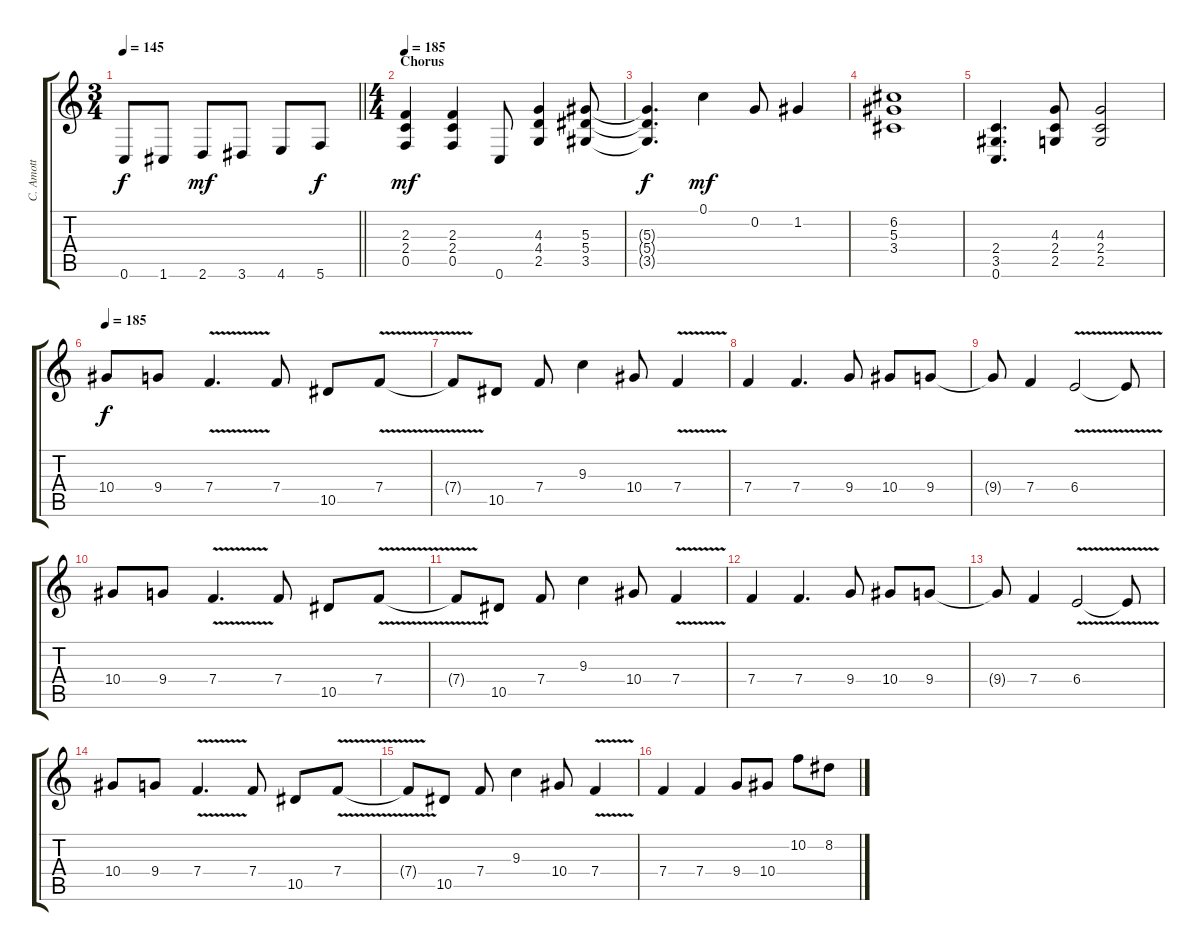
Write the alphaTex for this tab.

\track ("C. Amott" "C. Amott") {instrument distortionguitar}
\staff {score tabs}
\tuning (C4 G3 Eb3 Bb2 F2 C2) {hide}
\ts (3 4)
\tempo 145
\clef g2
\barLineRight lightlight
\ks c
0.6.8{dy f} 1.6.8 2.6.8{dy mf} 3.6.8 4.6.8 5.6.8{dy f} |
\ts (4 4)
\section ("" "Chorus")
\tempo 185
(2.3 2.4 0.5).4{dy mf} (2.3 2.4 0.5).4 0.6.8 (4.3 4.4 2.5).4 (5.3 5.4 3.5).8 |
(5.3{t} 5.4{t} 3.5{t}).4{d dy f} 0.1.4{dy mf} 0.2.8 1.2.4 |
(6.2 5.3 3.4).1 |
(2.4 3.5 0.6).4{d} (4.3 2.4 2.5).8 (4.3 2.4 2.5).2 |
\tempo 185
10.4.8{dy f} 9.4.8 7.4{v}.4{d} 7.4.8 10.5.8 7.4{v}.8 |
7.4{t}.8 10.5.8 7.4.8 9.3.4 10.4.8 7.4{v}.4 |
7.4.4 7.4.4{d} 9.4.8 10.4.8 9.4.8 |
9.4{t}.8 7.4.4 6.4{v}.2 6.4{t}.8 |
10.4.8 9.4.8 7.4{v}.4{d} 7.4.8 10.5.8 7.4{v}.8 |
7.4{t}.8 10.5.8 7.4.8 9.3.4 10.4.8 7.4{v}.4 |
7.4.4 7.4.4{d} 9.4.8 10.4.8 9.4.8 |
9.4{t}.8 7.4.4 6.4{v}.2 6.4{t}.8 |
10.4.8 9.4.8 7.4{v}.4{d} 7.4.8 10.5.8 7.4{v}.8 |
7.4{t}.8 10.5.8 7.4.8 9.3.4 10.4.8 7.4{v}.4 |
7.4.4 7.4.4 9.4.8 10.4.8 10.2.8 8.2.8
